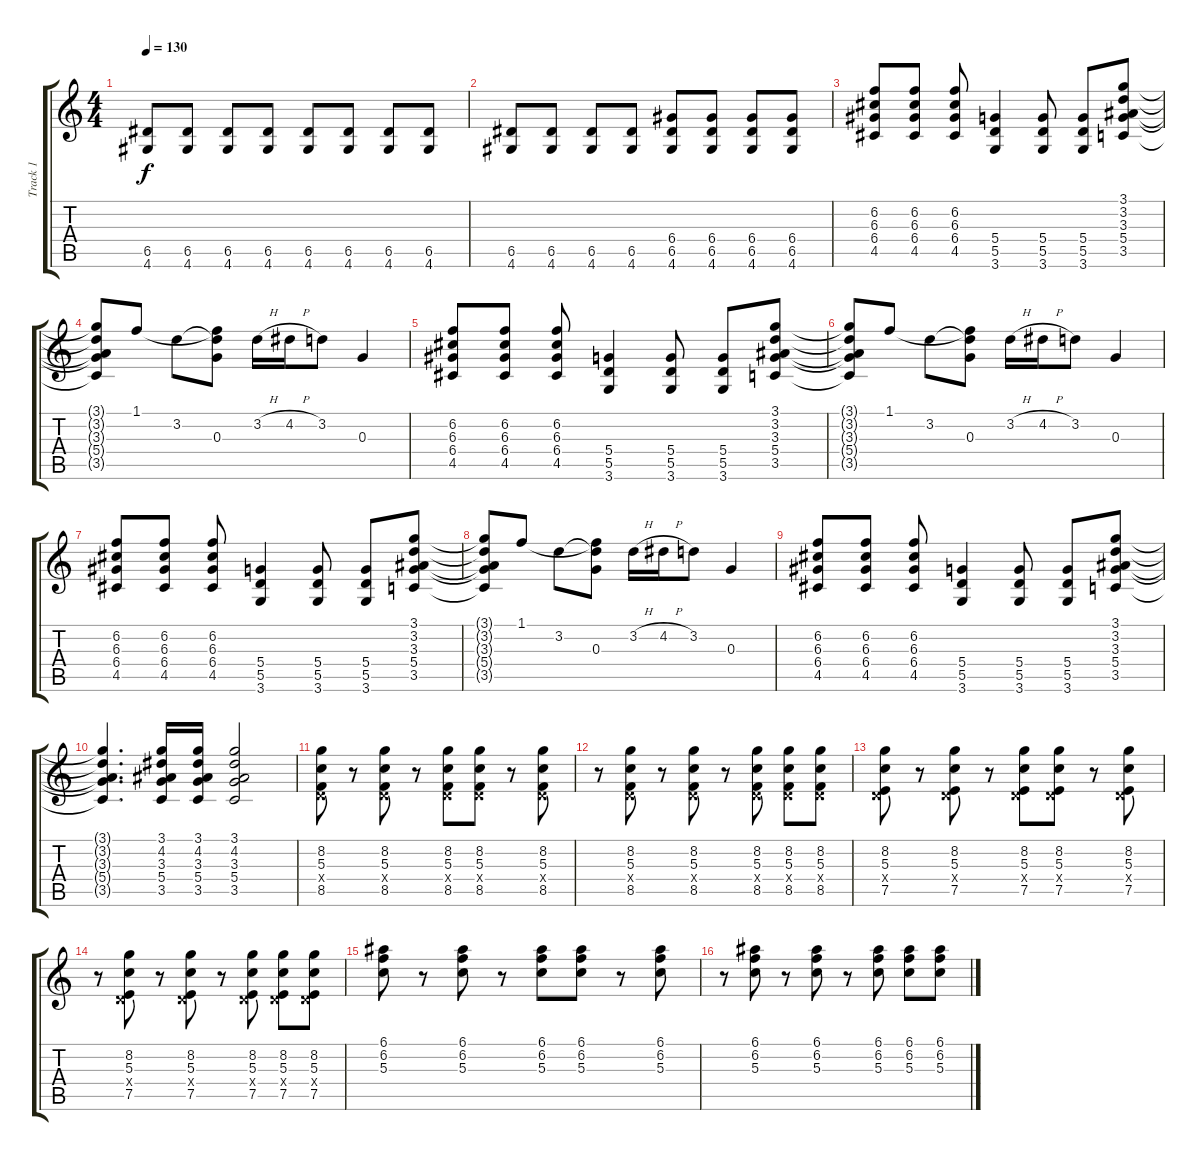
\track ("Track 1" "Track 1") {instrument overdrivenguitar}
\staff {score tabs}
\tuning (E4 B3 G3 D3 A2 E2) {hide}
\ts (4 4)
\tempo 130
\clef g2
\ks c
(6.5 4.6).8{dy f} (6.5 4.6).8 (6.5 4.6).8 (6.5 4.6).8 (6.5 4.6).8 (6.5 4.6).8 (6.5 4.6).8 (6.5 4.6).8 |
(6.5 4.6).8 (6.5 4.6).8 (6.5 4.6).8 (6.5 4.6).8 (6.4 6.5 4.6).8 (6.4 6.5 4.6).8 (6.4 6.5 4.6).8 (6.4 6.5 4.6).8 |
(6.2 6.3 6.4 4.5).8 (6.2 6.3 6.4 4.5).8 (6.2 6.3 6.4 4.5).8 (5.4 5.5 3.6).4 (5.4 5.5 3.6).8 (5.4 5.5 3.6).8 (3.1 3.2 3.3 5.4 3.5).8 |
(3.1{t} 3.2{t} 3.3{t} 5.4{t} 3.5{t}).8 1.1.8 3.2.8 (1.1{t} 3.2{t} 0.3).8 3.2{h}.16 4.2{h}.16 3.2.8 0.3.4 |
(6.2 6.3 6.4 4.5).8 (6.2 6.3 6.4 4.5).8 (6.2 6.3 6.4 4.5).8 (5.4 5.5 3.6).4 (5.4 5.5 3.6).8 (5.4 5.5 3.6).8 (3.1 3.2 3.3 5.4 3.5).8 |
(3.1{t} 3.2{t} 3.3{t} 5.4{t} 3.5{t}).8 1.1.8 3.2.8 (1.1{t} 3.2{t} 0.3).8 3.2{h}.16 4.2{h}.16 3.2.8 0.3.4 |
(6.2 6.3 6.4 4.5).8 (6.2 6.3 6.4 4.5).8 (6.2 6.3 6.4 4.5).8 (5.4 5.5 3.6).4 (5.4 5.5 3.6).8 (5.4 5.5 3.6).8 (3.1 3.2 3.3 5.4 3.5).8 |
(3.1{t} 3.2{t} 3.3{t} 5.4{t} 3.5{t}).8 1.1.8 3.2.8 (1.1{t} 3.2{t} 0.3).8 3.2{h}.16 4.2{h}.16 3.2.8 0.3.4 |
(6.2 6.3 6.4 4.5).8 (6.2 6.3 6.4 4.5).8 (6.2 6.3 6.4 4.5).8 (5.4 5.5 3.6).4 (5.4 5.5 3.6).8 (5.4 5.5 3.6).8 (3.1 3.2 3.3 5.4 3.5).8 |
(3.1{t} 3.2{t} 3.3{t} 5.4{t} 3.5{t}).4{d} (3.1 4.2 3.3 5.4 3.5).16 (3.1 4.2 3.3 5.4 3.5).16 (3.1 4.2 3.3 5.4 3.5).2 |
(8.2 5.3 0.4{x} 8.5).8 r.8 (8.2 5.3 0.4{x} 8.5).8 r.8 (8.2 5.3 0.4{x} 8.5).8 (8.2 5.3 0.4{x} 8.5).8 r.8 (8.2 5.3 0.4{x} 8.5).8 |
r.8 (8.2 5.3 0.4{x} 8.5).8 r.8 (8.2 5.3 0.4{x} 8.5).8 r.8 (8.2 5.3 0.4{x} 8.5).8 (8.2 5.3 0.4{x} 8.5).8 (8.2 5.3 0.4{x} 8.5).8 |
(8.2 5.3 0.4{x} 7.5).8 r.8 (8.2 5.3 0.4{x} 7.5).8 r.8 (8.2 5.3 0.4{x} 7.5).8 (8.2 5.3 0.4{x} 7.5).8 r.8 (8.2 5.3 0.4{x} 7.5).8 |
r.8 (8.2 5.3 0.4{x} 7.5).8 r.8 (8.2 5.3 0.4{x} 7.5).8 r.8 (8.2 5.3 0.4{x} 7.5).8 (8.2 5.3 0.4{x} 7.5).8 (8.2 5.3 0.4{x} 7.5).8 |
(6.1 6.2 5.3).8 r.8 (6.1 6.2 5.3).8 r.8 (6.1 6.2 5.3).8 (6.1 6.2 5.3).8 r.8 (6.1 6.2 5.3).8 |
r.8 (6.1 6.2 5.3).8 r.8 (6.1 6.2 5.3).8 r.8 (6.1 6.2 5.3).8 (6.1 6.2 5.3).8 (6.1 6.2 5.3).8
